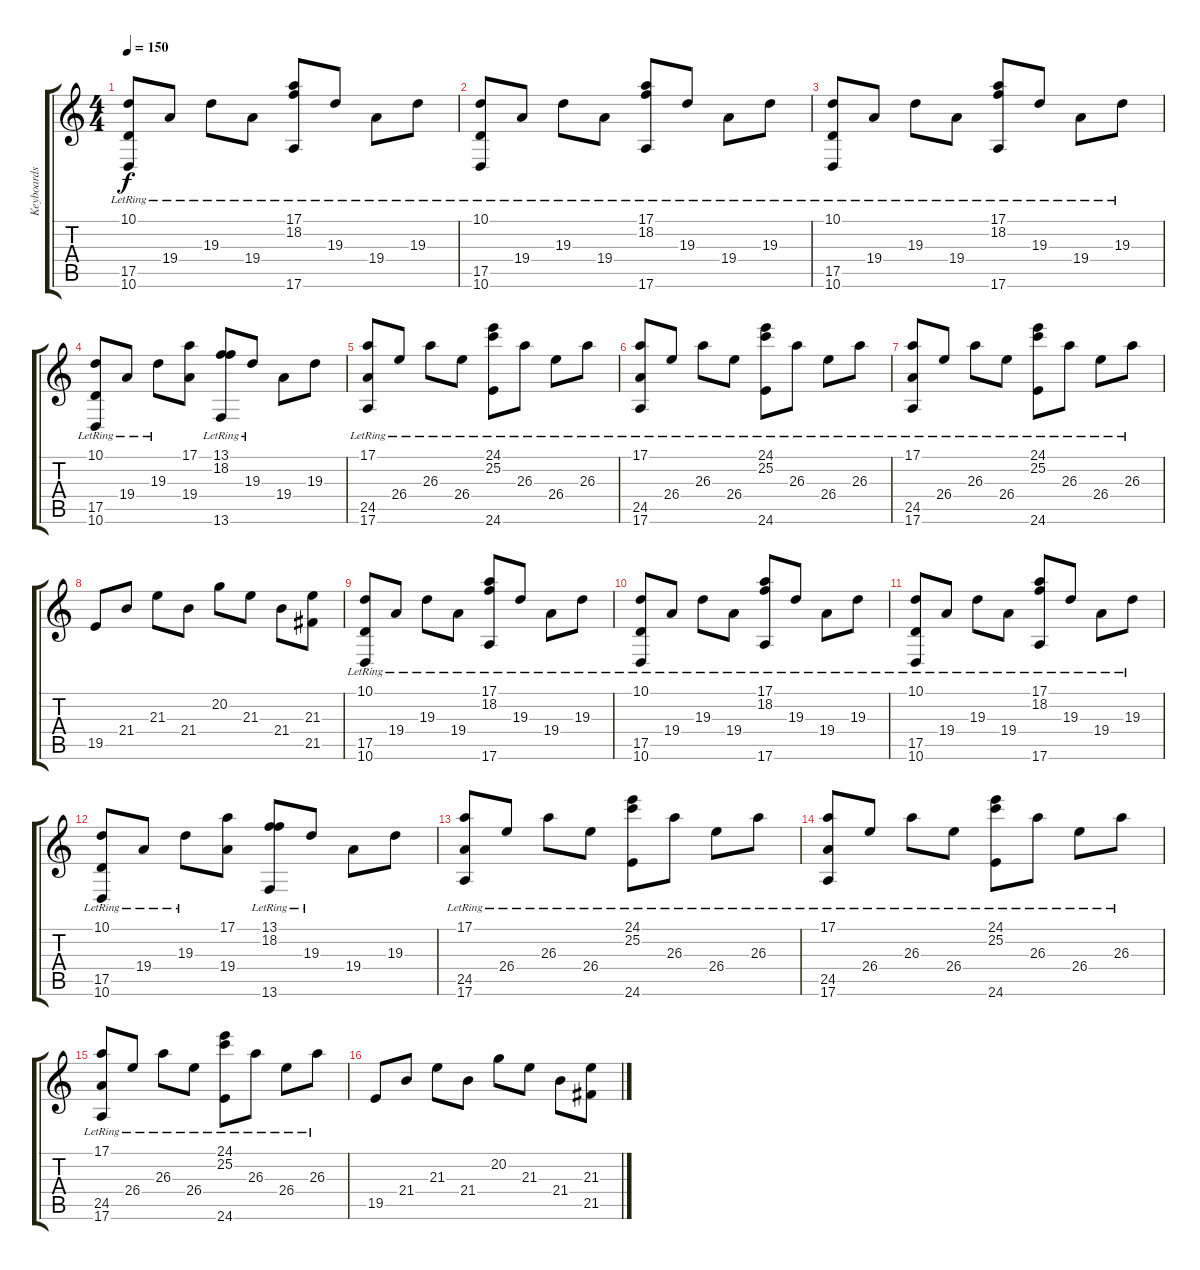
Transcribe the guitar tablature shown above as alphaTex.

\track ("Keyboards" "Keyboards") {instrument harpsichord}
\staff {score tabs}
\tuning (E4 B3 G3 D3 A2 E2) {hide}
\ts (4 4)
\tempo 150
\clef g2
\ks c
(10.1{lr} 17.5{lr} 10.6{lr}).8{dy f instrument brightacousticpiano} 19.4{lr}.8 19.3{lr}.8 19.4{lr}.8 (17.1{lr} 18.2{lr} 17.6{lr}).8 19.3{lr}.8 19.4{lr}.8 19.3{lr}.8 |
(10.1{lr} 17.5{lr} 10.6{lr}).8 19.4{lr}.8 19.3{lr}.8 19.4{lr}.8 (17.1 18.2{lr} 17.6).8 19.3{lr}.8 19.4{lr}.8 19.3{lr}.8 |
(10.1{lr} 17.5{lr} 10.6{lr}).8 19.4{lr}.8 19.3{lr}.8 19.4{lr}.8 (17.1 18.2{lr} 17.6).8 19.3{lr}.8 19.4{lr}.8 19.3{lr}.8 |
(10.1{lr} 17.5{lr} 10.6{lr}).8 19.4{lr}.8 19.3{lr}.8 (17.1 19.4).8 (13.1{lr} 18.2 13.6{lr}).8 19.3{lr}.8 19.4.8 19.3.8 |
(17.1{lr} 24.5{lr} 17.6{lr}).8 26.4{lr}.8 26.3{lr}.8 26.4{lr}.8 (24.1{lr} 25.2{lr} 24.6{lr}).8 26.3{lr}.8 26.4{lr}.8 26.3{lr}.8 |
(17.1{lr} 24.5{lr} 17.6{lr}).8 26.4{lr}.8 26.3{lr}.8 26.4{lr}.8 (24.1{lr} 25.2{lr} 24.6{lr}).8 26.3{lr}.8 26.4{lr}.8 26.3{lr}.8 |
(17.1{lr} 24.5{lr} 17.6{lr}).8 26.4{lr}.8 26.3{lr}.8 26.4{lr}.8 (24.1{lr} 25.2{lr} 24.6{lr}).8 26.3{lr}.8 26.4{lr}.8 26.3{lr}.8 |
19.5.8 21.4.8 21.3.8 21.4.8 20.2.8 21.3.8 21.4.8 (21.3 21.5).8 |
(10.1{lr} 17.5{lr} 10.6{lr}).8{instrument brightacousticpiano} 19.4{lr}.8 19.3{lr}.8 19.4{lr}.8 (17.1{lr} 18.2{lr} 17.6{lr}).8 19.3{lr}.8 19.4{lr}.8 19.3{lr}.8 |
(10.1{lr} 17.5{lr} 10.6{lr}).8 19.4{lr}.8 19.3{lr}.8 19.4{lr}.8 (17.1 18.2{lr} 17.6).8 19.3{lr}.8 19.4{lr}.8 19.3{lr}.8 |
(10.1{lr} 17.5{lr} 10.6{lr}).8 19.4{lr}.8 19.3{lr}.8 19.4{lr}.8 (17.1 18.2{lr} 17.6).8 19.3{lr}.8 19.4{lr}.8 19.3{lr}.8 |
(10.1{lr} 17.5{lr} 10.6{lr}).8 19.4{lr}.8 19.3{lr}.8 (17.1 19.4).8 (13.1{lr} 18.2 13.6{lr}).8 19.3{lr}.8 19.4.8 19.3.8 |
(17.1{lr} 24.5{lr} 17.6{lr}).8 26.4{lr}.8 26.3{lr}.8 26.4{lr}.8 (24.1{lr} 25.2{lr} 24.6{lr}).8 26.3{lr}.8 26.4{lr}.8 26.3{lr}.8 |
(17.1{lr} 24.5{lr} 17.6{lr}).8 26.4{lr}.8 26.3{lr}.8 26.4{lr}.8 (24.1{lr} 25.2{lr} 24.6{lr}).8 26.3{lr}.8 26.4{lr}.8 26.3{lr}.8 |
(17.1{lr} 24.5{lr} 17.6{lr}).8 26.4{lr}.8 26.3{lr}.8 26.4{lr}.8 (24.1{lr} 25.2{lr} 24.6{lr}).8 26.3{lr}.8 26.4{lr}.8 26.3{lr}.8 |
19.5.8 21.4.8 21.3.8 21.4.8 20.2.8 21.3.8 21.4.8 (21.3 21.5).8
